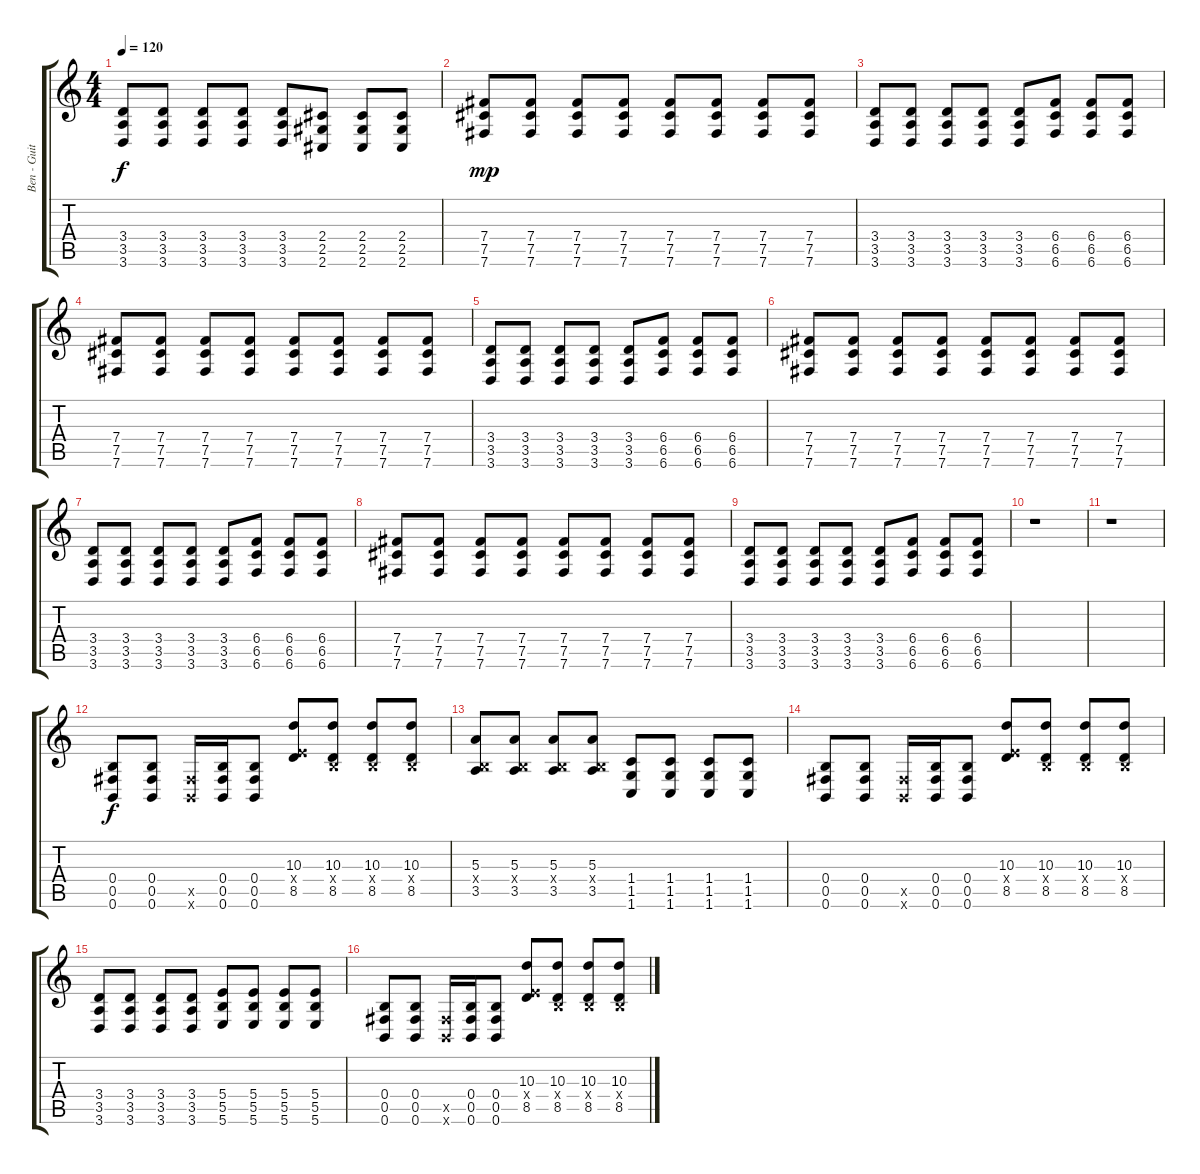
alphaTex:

\track ("Ben - Guitare" "Ben - Guit") {instrument distortionguitar}
\staff {score tabs}
\tuning (Db4 Ab3 E3 B2 Gb2 B1) {hide}
\ts (4 4)
\tempo 120
\clef g2
\ks c
(3.4 3.5 3.6).8{dy f} (3.4 3.5 3.6).8 (3.4 3.5 3.6).8 (3.4 3.5 3.6).8 (3.4 3.5 3.6).8 (2.4 2.5 2.6).8 (2.4 2.5 2.6).8 (2.4 2.5 2.6).8 |
(7.4 7.5 7.6).8{dy mp} (7.4 7.5 7.6).8 (7.4 7.5 7.6).8 (7.4 7.5 7.6).8 (7.4 7.5 7.6).8 (7.4 7.5 7.6).8 (7.4 7.5 7.6).8 (7.4 7.5 7.6).8 |
(3.4 3.5 3.6).8 (3.4 3.5 3.6).8 (3.4 3.5 3.6).8 (3.4 3.5 3.6).8 (3.4 3.5 3.6).8 (6.4 6.5 6.6).8 (6.4 6.5 6.6).8 (6.4 6.5 6.6).8 |
(7.4 7.5 7.6).8 (7.4 7.5 7.6).8 (7.4 7.5 7.6).8 (7.4 7.5 7.6).8 (7.4 7.5 7.6).8 (7.4 7.5 7.6).8 (7.4 7.5 7.6).8 (7.4 7.5 7.6).8 |
(3.4 3.5 3.6).8 (3.4 3.5 3.6).8 (3.4 3.5 3.6).8 (3.4 3.5 3.6).8 (3.4 3.5 3.6).8 (6.4 6.5 6.6).8 (6.4 6.5 6.6).8 (6.4 6.5 6.6).8 |
(7.4 7.5 7.6).8 (7.4 7.5 7.6).8 (7.4 7.5 7.6).8 (7.4 7.5 7.6).8 (7.4 7.5 7.6).8 (7.4 7.5 7.6).8 (7.4 7.5 7.6).8 (7.4 7.5 7.6).8 |
(3.4 3.5 3.6).8 (3.4 3.5 3.6).8 (3.4 3.5 3.6).8 (3.4 3.5 3.6).8 (3.4 3.5 3.6).8 (6.4 6.5 6.6).8 (6.4 6.5 6.6).8 (6.4 6.5 6.6).8 |
(7.4 7.5 7.6).8 (7.4 7.5 7.6).8 (7.4 7.5 7.6).8 (7.4 7.5 7.6).8 (7.4 7.5 7.6).8 (7.4 7.5 7.6).8 (7.4 7.5 7.6).8 (7.4 7.5 7.6).8 |
(3.4 3.5 3.6).8 (3.4 3.5 3.6).8 (3.4 3.5 3.6).8 (3.4 3.5 3.6).8 (3.4 3.5 3.6).8 (6.4 6.5 6.6).8 (6.4 6.5 6.6).8 (6.4 6.5 6.6).8 |
r.1 |
r.1 |
(0.4 0.5 0.6).8{dy f} (0.4 0.5 0.6).8 (0.5{x} 0.6{x}).16 (0.4 0.5 0.6).16 (0.4 0.5 0.6).8 (10.3 5.4{x} 8.5).8 (10.3 0.4{x} 8.5).8 (10.3 0.4{x} 8.5).8 (10.3 0.4{x} 8.5).8 |
(5.3 0.4{x} 3.5).8 (5.3 0.4{x} 3.5).8 (5.3 0.4{x} 3.5).8 (5.3 0.4{x} 3.5).8 (1.4 1.5 1.6).8 (1.4 1.5 1.6).8 (1.4 1.5 1.6).8 (1.4 1.5 1.6).8 |
(0.4 0.5 0.6).8 (0.4 0.5 0.6).8 (0.5{x} 0.6{x}).16 (0.4 0.5 0.6).16 (0.4 0.5 0.6).8 (10.3 5.4{x} 8.5).8 (10.3 0.4{x} 8.5).8 (10.3 0.4{x} 8.5).8 (10.3 0.4{x} 8.5).8 |
(3.4 3.5 3.6).8 (3.4 3.5 3.6).8 (3.4 3.5 3.6).8 (3.4 3.5 3.6).8 (5.4 5.5 5.6).8 (5.4 5.5 5.6).8 (5.4 5.5 5.6).8 (5.4 5.5 5.6).8 |
(0.4 0.5 0.6).8 (0.4 0.5 0.6).8 (0.5{x} 0.6{x}).16 (0.4 0.5 0.6).16 (0.4 0.5 0.6).8 (10.3 5.4{x} 8.5).8 (10.3 0.4{x} 8.5).8 (10.3 0.4{x} 8.5).8 (10.3 0.4{x} 8.5).8
